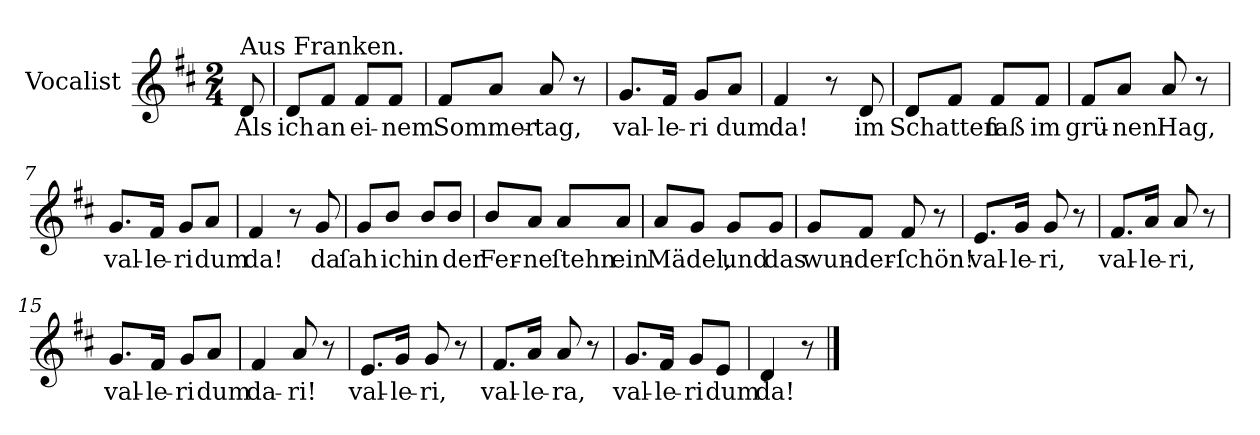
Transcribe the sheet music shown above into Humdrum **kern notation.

**kern	**text
*part1	*part1
*staff1	*staff1
*I"Vocalist	*
*k[f#c#]	*
*D:	*
*M2/4	*
=	=
!LO:TX:a:t=Aus Franken.	!
8d	Als
=1	=1
8dL	ich
8f#J	an
8f#L	ei-
8f#J	-nem
=2	=2
8f#L	Sommer-
8aJ	.
8a	-tag,
8r	.
=3	=3
8.gL	val-
16f#Jk	-le-
8gL	-ri
8aJ	dum
=4	=4
4f#	da!
8r	.
8d	im
=5	=5
8dL	Schatten
8f#J	.
8f#L	ſaß
8f#J	im
=6	=6
8f#L	grü-
8aJ	-nen
8a	Hag,
8r	.
=7	=7
8.gL	val-
16f#Jk	-le-
8gL	-ri
8aJ	dum
=8	=8
4f#	da!
8r	.
8g	da
=9	=9
8gL	ſah
8b/J	ich
8b/L	in
8b/J	der
=10	=10
8b/L	Fer-
8aJ	-ne
8aL	ſtehn
8aJ	ein
=11	=11
8aL	Mädel,
8gJ	.
8gL	und
8gJ	das
=12	=12
8gL	wun-
8f#J	-der-
8f#	-ſchön!
8r	.
=13	=13
8.eL	val-
16gJk	-le-
8g	-ri,
8r	.
=14	=14
8.f#L	val-
16aJk	-le-
8a	-ri,
8r	.
=15	=15
8.gL	val-
16f#Jk	-le-
8gL	-ri
8aJ	dum
=16	=16
4f#	da-
8a	-ri!
8r	.
=17	=17
8.eL	val-
16gJk	-le-
8g	-ri,
8r	.
=18	=18
8.f#L	val-
16aJk	-le-
8a	-ra,
8r	.
=19	=19
8.gL	val-
16f#Jk	-le-
8gL	-ri
8eJ	dum
=20	=20
4d	da!
8r	.
==	==
*-	*-
